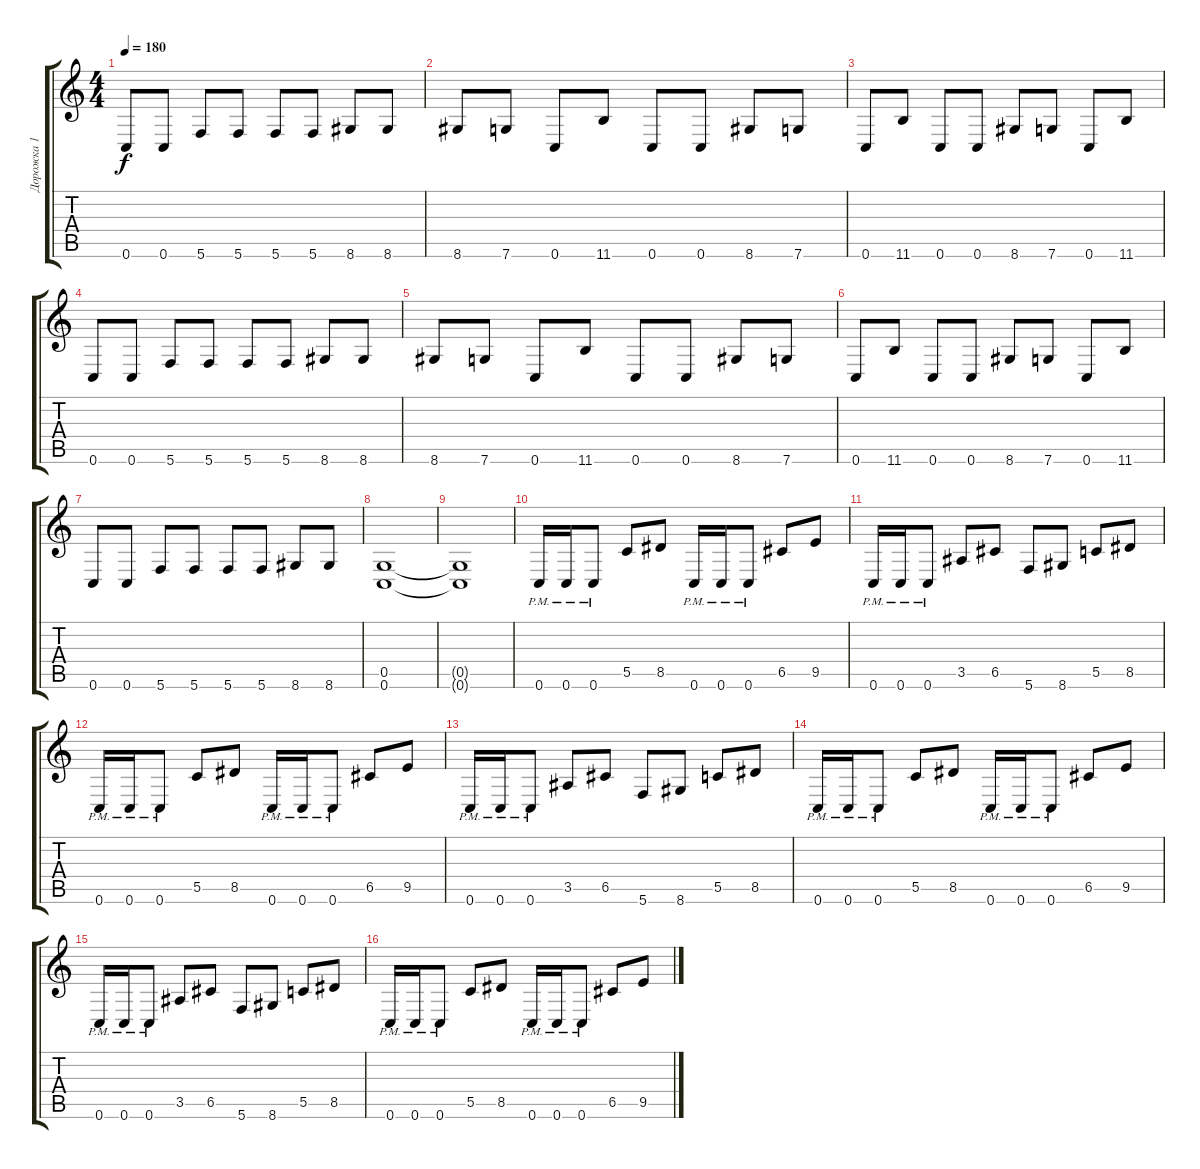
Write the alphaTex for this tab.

\track ("Дорожка 1" "Дорожка 1") {instrument distortionguitar}
\staff {score tabs}
\tuning (D4 A3 F3 C3 G2 C2) {hide}
\ts (4 4)
\tempo 180
\clef g2
\ks c
0.6.8{dy f} 0.6.8 5.6.8 5.6.8 5.6.8 5.6.8 8.6.8 8.6.8 |
8.6.8 7.6.8 0.6.8 11.6.8 0.6.8 0.6.8 8.6.8 7.6.8 |
0.6.8 11.6.8 0.6.8 0.6.8 8.6.8 7.6.8 0.6.8 11.6.8 |
0.6.8 0.6.8 5.6.8 5.6.8 5.6.8 5.6.8 8.6.8 8.6.8 |
8.6.8 7.6.8 0.6.8 11.6.8 0.6.8 0.6.8 8.6.8 7.6.8 |
0.6.8 11.6.8 0.6.8 0.6.8 8.6.8 7.6.8 0.6.8 11.6.8 |
0.6.8 0.6.8 5.6.8 5.6.8 5.6.8 5.6.8 8.6.8 8.6.8 |
(0.5 0.6).1 |
(0.5{t} 0.6{t}).1 |
0.6{pm}.16 0.6{pm}.16 0.6{pm}.8 5.5.8 8.5.8 0.6{pm}.16 0.6{pm}.16 0.6{pm}.8 6.5.8 9.5.8 |
0.6{pm}.16 0.6{pm}.16 0.6{pm}.8 3.5.8 6.5.8 5.6.8 8.6.8 5.5.8 8.5.8 |
0.6{pm}.16 0.6{pm}.16 0.6{pm}.8 5.5.8 8.5.8 0.6{pm}.16 0.6{pm}.16 0.6{pm}.8 6.5.8 9.5.8 |
0.6{pm}.16 0.6{pm}.16 0.6{pm}.8 3.5.8 6.5.8 5.6.8 8.6.8 5.5.8 8.5.8 |
0.6{pm}.16 0.6{pm}.16 0.6{pm}.8 5.5.8 8.5.8 0.6{pm}.16 0.6{pm}.16 0.6{pm}.8 6.5.8 9.5.8 |
0.6{pm}.16 0.6{pm}.16 0.6{pm}.8 3.5.8 6.5.8 5.6.8 8.6.8 5.5.8 8.5.8 |
0.6{pm}.16 0.6{pm}.16 0.6{pm}.8 5.5.8 8.5.8 0.6{pm}.16 0.6{pm}.16 0.6{pm}.8 6.5.8 9.5.8
